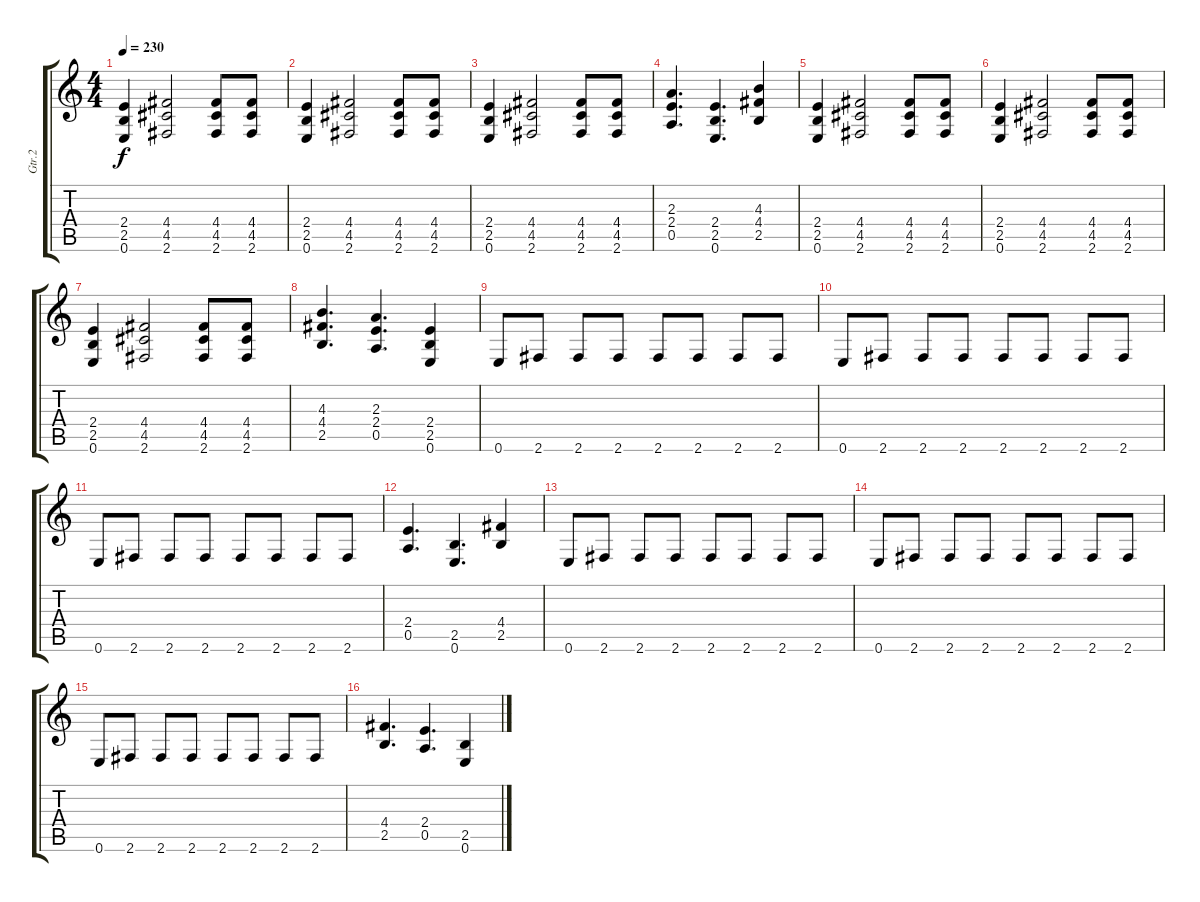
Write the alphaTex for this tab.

\track ("Gtr.2" "Gtr.2") {instrument distortionguitar}
\staff {score tabs}
\tuning (E4 B3 G3 D3 A2 E2) {hide}
\ts (4 4)
\tempo 230
\clef g2
\ks c
(2.4 2.5 0.6).4{dy f} (4.4 4.5 2.6).2 (4.4 4.5 2.6).8 (4.4 4.5 2.6).8 |
(2.4 2.5 0.6).4 (4.4 4.5 2.6).2 (4.4 4.5 2.6).8 (4.4 4.5 2.6).8 |
(2.4 2.5 0.6).4 (4.4 4.5 2.6).2 (4.4 4.5 2.6).8 (4.4 4.5 2.6).8 |
(2.3 2.4 0.5).4{d} (2.4 2.5 0.6).4{d} (4.3 4.4 2.5).4 |
(2.4 2.5 0.6).4 (4.4 4.5 2.6).2 (4.4 4.5 2.6).8 (4.4 4.5 2.6).8 |
(2.4 2.5 0.6).4 (4.4 4.5 2.6).2 (4.4 4.5 2.6).8 (4.4 4.5 2.6).8 |
(2.4 2.5 0.6).4 (4.4 4.5 2.6).2 (4.4 4.5 2.6).8 (4.4 4.5 2.6).8 |
(4.3 4.4 2.5).4{d} (2.3 2.4 0.5).4{d} (2.4 2.5 0.6).4 |
0.6.8 2.6.8 2.6.8 2.6.8 2.6.8 2.6.8 2.6.8 2.6.8 |
0.6.8 2.6.8 2.6.8 2.6.8 2.6.8 2.6.8 2.6.8 2.6.8 |
0.6.8 2.6.8 2.6.8 2.6.8 2.6.8 2.6.8 2.6.8 2.6.8 |
(2.4 0.5).4{d} (2.5 0.6).4{d} (4.4 2.5).4 |
0.6.8 2.6.8 2.6.8 2.6.8 2.6.8 2.6.8 2.6.8 2.6.8 |
0.6.8 2.6.8 2.6.8 2.6.8 2.6.8 2.6.8 2.6.8 2.6.8 |
0.6.8 2.6.8 2.6.8 2.6.8 2.6.8 2.6.8 2.6.8 2.6.8 |
(4.4 2.5).4{d} (2.4 0.5).4{d} (2.5 0.6).4
